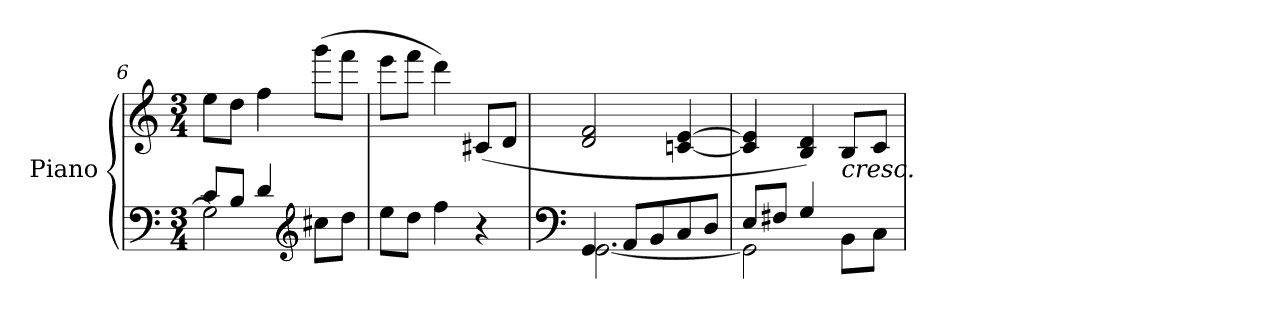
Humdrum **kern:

**kern	**kern
*part1	*part1
*staff2	*staff1
*I"Piano	*
*I'Pno.	*
*clefF4	*clefG2
*k[]	*k[]
*M3/4	*M3/4
=6	=6
*^	*
8c/L	2G\]	8ee\L
8B/J	.	8dd\J
4d/	.	4ff\
*clefG2	*	*
8cc#X\L	4ryy	(>8ggg\L
8dd\J	.	8fff\J
*v	*v	*
!!LO:LB:g=z
=7	=7
8ee\L	8eee\L
8dd\J	8fff\J
4ff\	4ddd\)
4r	(>8c#X/L
.	8d/J
=8	=8
*clefF4	*
*^	*
4GG/	[2.GG\	2d/ 2f/
8AA/L	.	.
8BB/	.	.
8C/	.	[4cn/ [4e/
8D/J	.	.
=9	=9	=9
8E/L	2GG\]	4c/] 4e/]
8F#X/J	.	.
4G/	.	4B/ 4d/)
!	!	!LO:TX:b:i:t=cresc.
8BB\L	4ryy	8B/L
8C\J	.	8c/J
*v	*v	*
=	=
*-	*-
